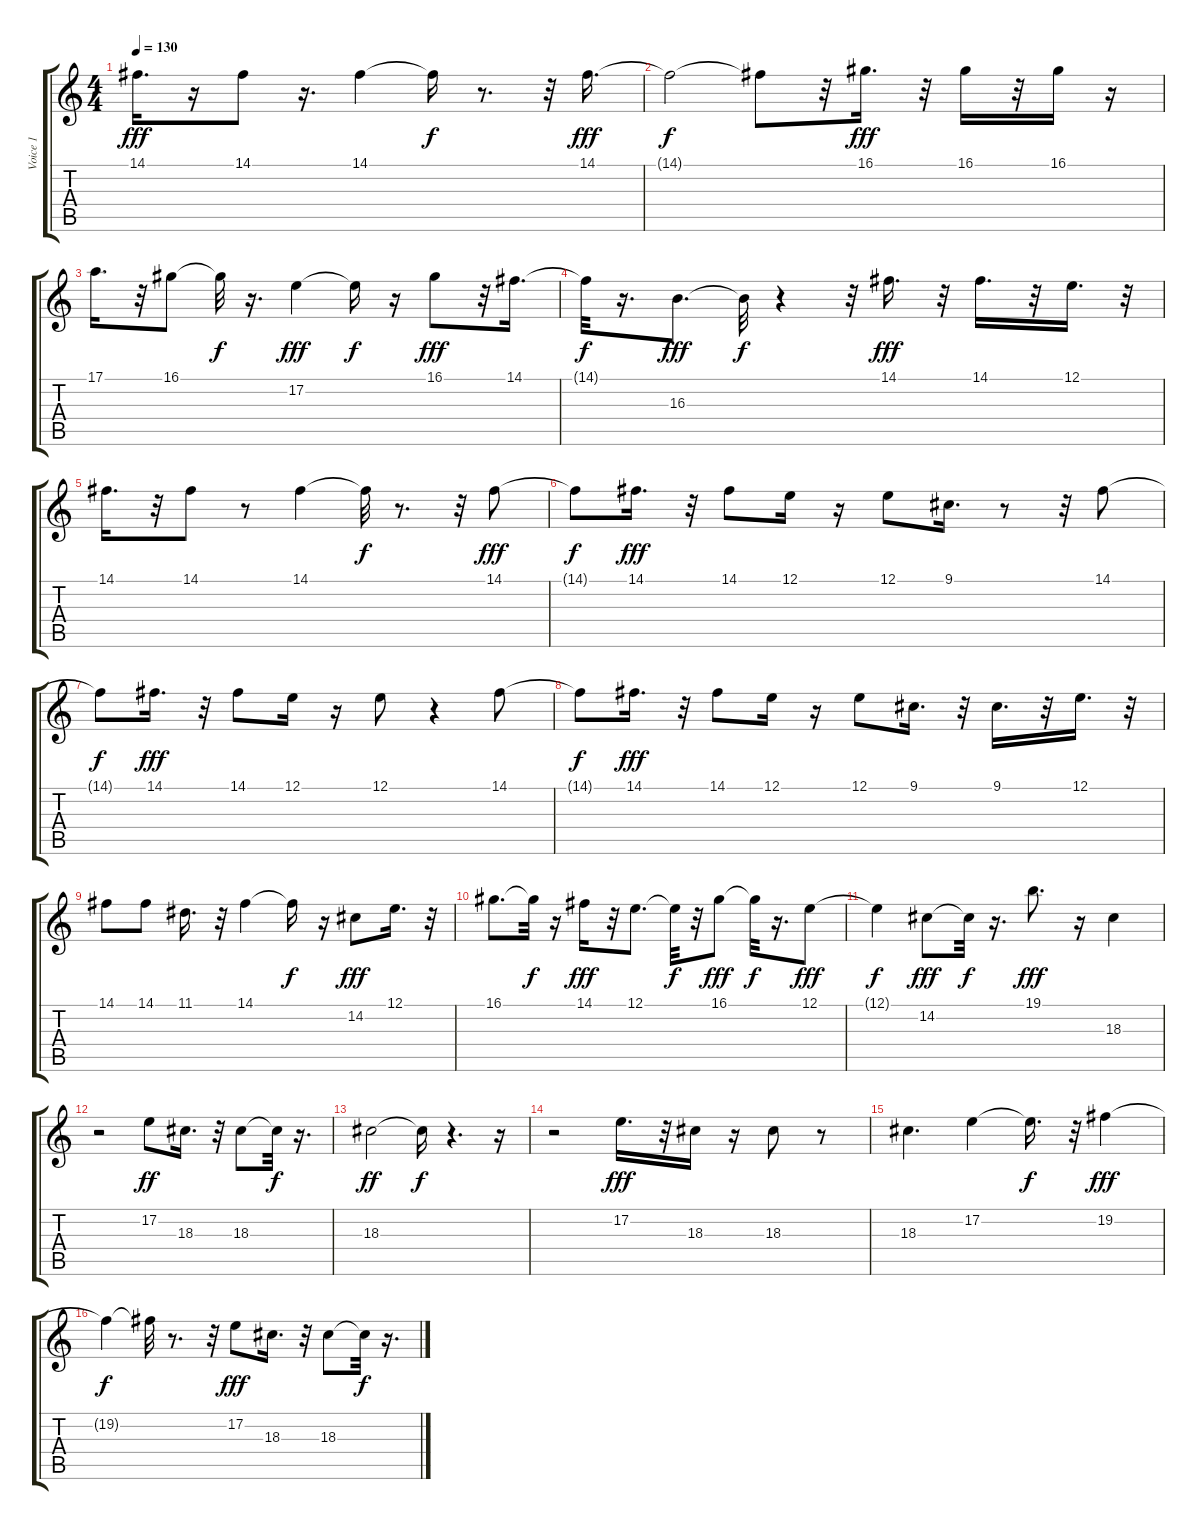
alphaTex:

\track ("Voice 1" "Voice 1") {instrument altosax}
\staff {score tabs}
\tuning (E4 B3 G3 D3 A2 E2) {hide}
\ts (4 4)
\tempo 130
\clef g2
\ks c
14.1.16{d dy fff} r.16 14.1.8 r.16{d} 14.1.4 14.1{t}.16{dy f} r.8{d} r.32 14.1.16{d dy fff} |
14.1{t}.2{dy f} 14.1{t}.8 r.32 16.1.16{d dy fff} r.32 16.1.16 r.32 16.1.16 r.16 |
17.1.16{d} r.32 16.1.8 16.1{t}.32{dy f} r.16{d} 17.2.4{dy fff} 17.2{t}.16{dy f} r.16 16.1.8{dy fff} r.32 14.1.16{d} |
14.1{t}.32{dy f} r.16{d} 16.3.8{d dy fff} 16.3{t}.32{dy f} r.4 r.32 14.1.16{d dy fff} r.32 14.1.16{d} r.32 12.1.16{d} r.32 |
14.1.16{d} r.32 14.1.8 r.8 14.1.4 14.1{t}.32{dy f} r.8{d} r.32 14.1.8{dy fff} |
14.1{t}.8{dy f} 14.1.16{d dy fff} r.32 14.1.8 12.1.16 r.16 12.1.8 9.1.16{d} r.8 r.32 14.1.8 |
14.1{t}.8{dy f} 14.1.16{d dy fff} r.32 14.1.8 12.1.16 r.16 12.1.8 r.4 14.1.8 |
14.1{t}.8{dy f} 14.1.16{d dy fff} r.32 14.1.8 12.1.16 r.16 12.1.8 9.1.16{d} r.32 9.1.16{d} r.32 12.1.16{d} r.32 |
14.1.8 14.1.8 11.1.16{d} r.32 14.1.4 14.1{t}.16{dy f} r.16 14.2.8{dy fff} 12.1.16{d} r.32 |
16.1.8{d} 16.1{t}.32{dy f} r.16 14.1.16{dy fff} r.32 12.1.8{d} 12.1{t}.32{dy f} r.32 16.1.8{dy fff} 16.1{t}.32{dy f} r.16{d} 12.1.8{dy fff} |
12.1{t}.4{dy f} 14.2.8{dy fff} 14.2{t}.32{dy f} r.16{d} 19.1.8{d dy fff} r.16 18.3.4 |
r.2 17.2.8{dy ff} 18.3.16{d} r.32 18.3.8 18.3{t}.32{dy f} r.16{d} |
18.3.2{dy ff} 18.3{t}.16{dy f} r.4{d} r.16 |
r.2 17.2.16{d dy fff} r.32 18.3.16 r.16 18.3.8 r.8 |
18.3.4{d} 17.2.4 17.2{t}.16{d dy f} r.32 19.2.4{dy fff} |
19.2{t}.4{dy f} 19.2{t}.32 r.8{d} r.32 17.2.8{dy fff} 18.3.16{d} r.32 18.3.8 18.3{t}.32{dy f} r.16{d}
